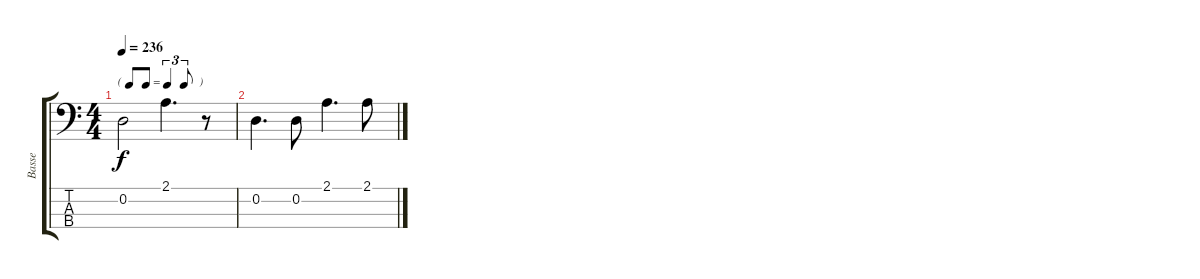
\track ("Basse" "Basse") {instrument slapbass1}
\staff {score tabs}
\tuning (G2 D2 A1 E1) {hide}
\ts (4 4)
\tf triplet8th
\tempo 236
\clef f4
\ks c
0.2.2{dy f} 2.1.4{d} r.8 |
0.2.4{d} 0.2.8 2.1.4{d} 2.1.8
